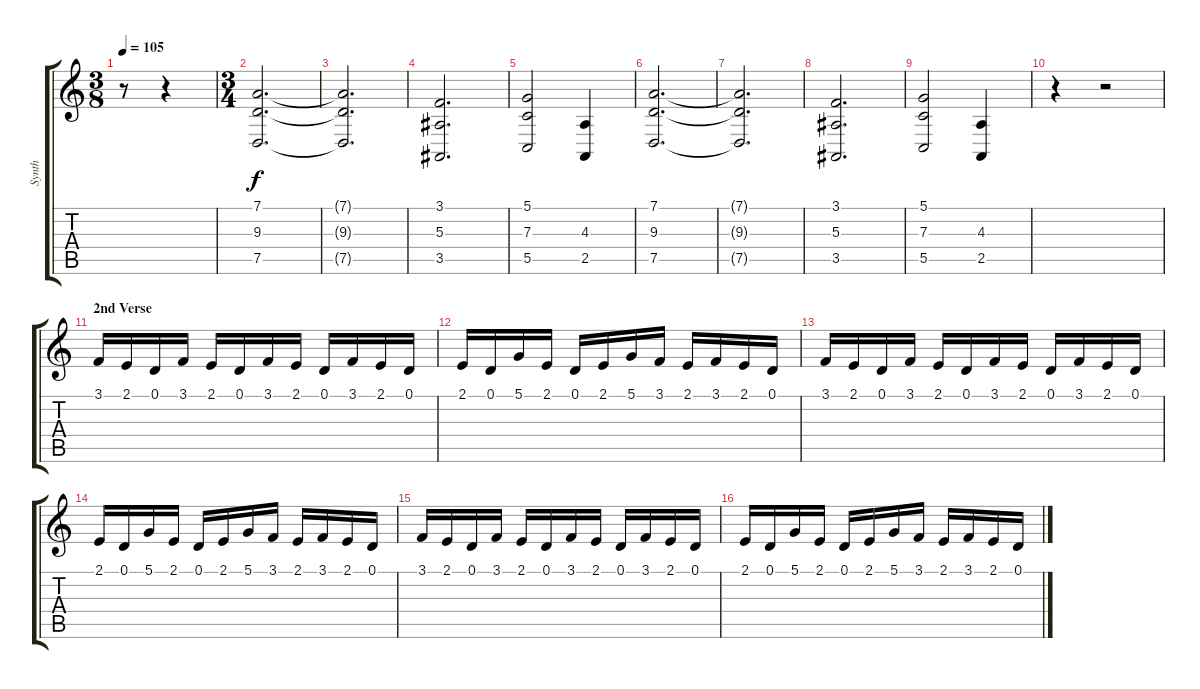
\track ("Synth" "Synth") {instrument synthstrings2}
\staff {score tabs}
\tuning (D4 A3 F3 C3 G2 D2) {hide}
\ts (3 8)
\tempo 105
\clef g2
\ks c
r.8{dy f} r.4 |
\ts (3 4)
(7.1 9.3 7.5).2{d instrument synthstrings2} |
(7.1{t} 9.3{t} 7.5{t}).2{d} |
(3.1 5.3 3.5).2{d} |
(5.1 7.3 5.5).2 (4.3 2.5).4 |
(7.1 9.3 7.5).2{d} |
(7.1{t} 9.3{t} 7.5{t}).2{d} |
(3.1 5.3 3.5).2{d} |
(5.1 7.3 5.5).2 (4.3 2.5).4 |
r.4 r.2 |
\section ("" "2nd Verse")
3.1.16{instrument pad1newage} 2.1.16 0.1.16 3.1.16 2.1.16 0.1.16 3.1.16 2.1.16 0.1.16 3.1.16 2.1.16 0.1.16 |
2.1.16 0.1.16 5.1.16 2.1.16 0.1.16 2.1.16 5.1.16 3.1.16 2.1.16 3.1.16 2.1.16 0.1.16 |
3.1.16{instrument pad1newage} 2.1.16 0.1.16 3.1.16 2.1.16 0.1.16 3.1.16 2.1.16 0.1.16 3.1.16 2.1.16 0.1.16 |
2.1.16 0.1.16 5.1.16 2.1.16 0.1.16 2.1.16 5.1.16 3.1.16 2.1.16 3.1.16 2.1.16 0.1.16 |
3.1.16{instrument pad1newage} 2.1.16 0.1.16 3.1.16 2.1.16 0.1.16 3.1.16 2.1.16 0.1.16 3.1.16 2.1.16 0.1.16 |
2.1.16 0.1.16 5.1.16 2.1.16 0.1.16 2.1.16 5.1.16 3.1.16 2.1.16 3.1.16 2.1.16 0.1.16
